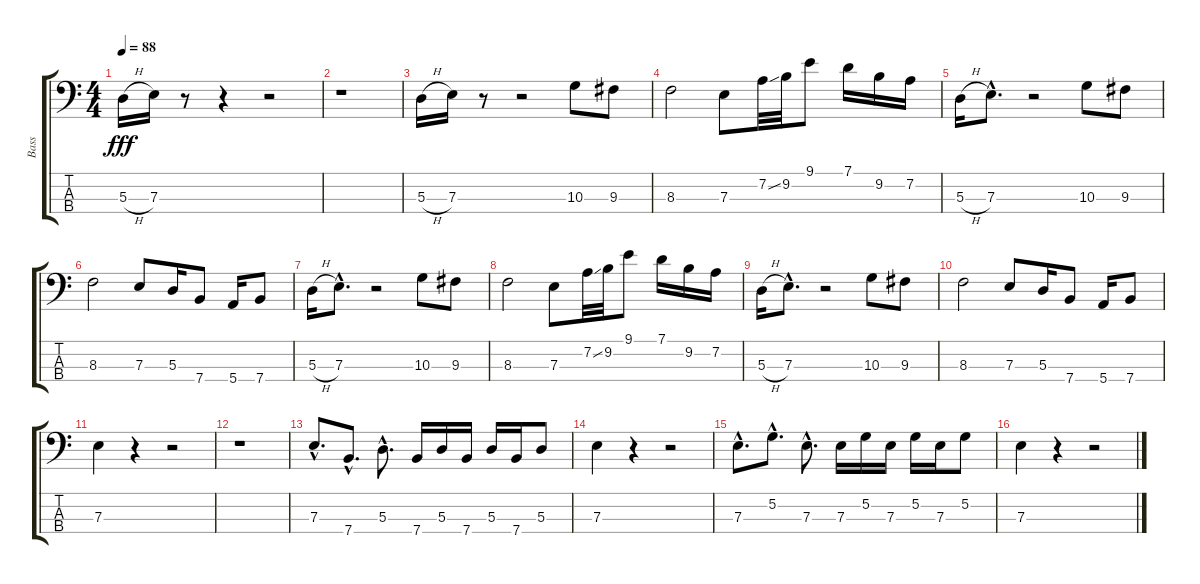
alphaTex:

\track ("Bass" "Bass") {instrument electricbassfinger}
\staff {score tabs}
\tuning (G2 D2 A1 E1) {hide}
\ts (4 4)
\tempo 88
\clef f4
\ks c
5.3{h}.16{dy fff} 7.3.16 r.8 r.4 r.2 |
r.1 |
5.3{h}.16 7.3.16 r.8 r.2 10.3.8 9.3.8 |
8.3.2 7.3.8 7.2{ss}.32 9.2.32 9.1.8 7.1.16 9.2.16 7.2.16 |
5.3{h}.16 7.3{hac}.8{d} r.2 10.3.8 9.3.8 |
8.3.2 7.3.8 5.3.16 7.4.8 5.4.16 7.4.8 |
5.3{h}.16 7.3{hac}.8{d} r.2 10.3.8 9.3.8 |
8.3.2 7.3.8 7.2{ss}.32 9.2.32 9.1.8 7.1.16 9.2.16 7.2.16 |
5.3{h}.16 7.3{hac}.8{d} r.2 10.3.8 9.3.8 |
8.3.2 7.3.8 5.3.16 7.4.8 5.4.16 7.4.8 |
7.3.4 r.4 r.2 |
r.1 |
7.3{hac}.8{d} 7.4{hac}.8{d} 5.3{hac}.8{d} 7.4.16 5.3.16 7.4.16 5.3.16 7.4.16 5.3.8 |
7.3.4 r.4 r.2 |
7.3{hac}.8{d} 5.2{hac}.8{d} 7.3{hac}.8{d} 7.3.16 5.2.16 7.3.16 5.2.16 7.3.16 5.2.8 |
7.3.4 r.4 r.2
